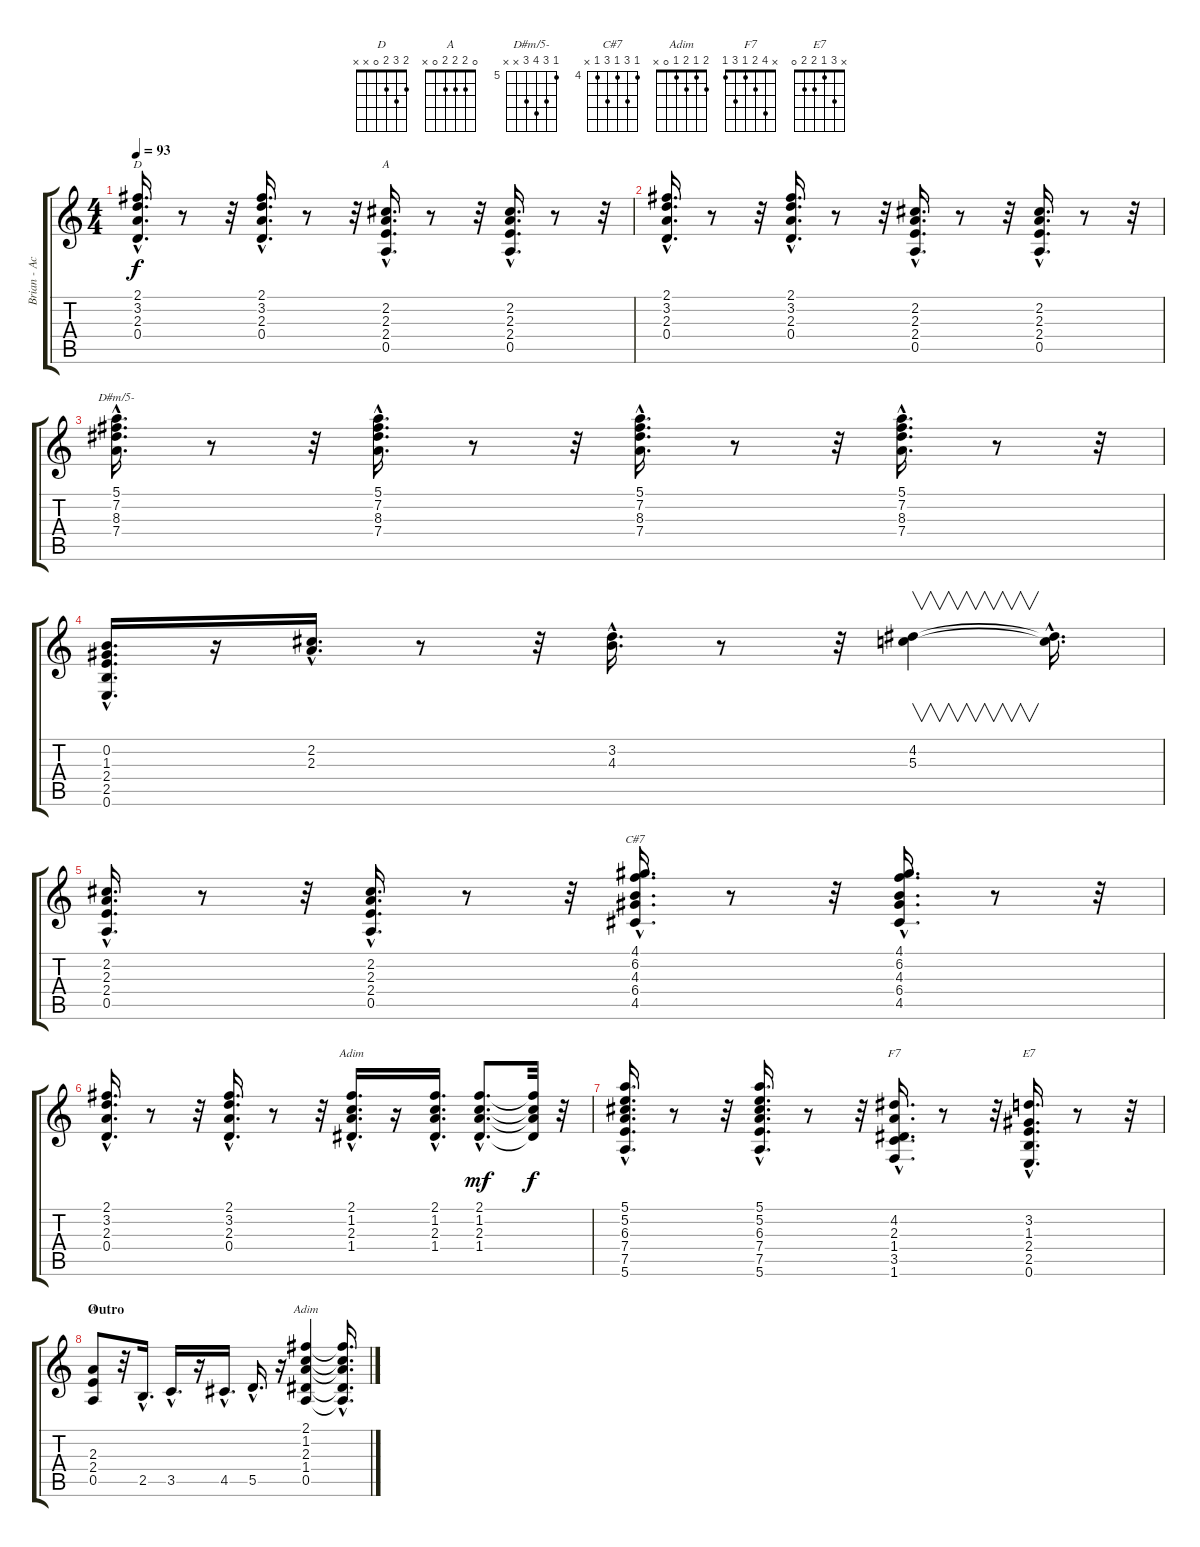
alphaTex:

\track ("Brian - Acoustic" "Brian - Ac") {instrument acousticguitarsteel}
\staff {score tabs}
\tuning (E4 B3 G3 D3 A2 E2) {hide}
\chord ("D" 2 3 2 0 x x)
\chord ("A" x 2 2 2 0 x)
\chord ("D#m/5-" 5 7 8 7 x x) {firstfret 5}
\chord ("C#7" 4 6 4 6 4 x) {firstfret 4}
\chord ("Adim" 2 1 2 1 x x)
\chord ("F7" x 4 2 1 3 1)
\chord ("E7" x 3 1 2 2 0)
\chord ("A" 0 2 2 2 0 x)
\chord ("Adim" 2 1 2 1 0 x)
\ts (4 4)
\tempo 93
\clef g2
\ks c
(2.1{hac} 3.2{hac} 2.3{hac} 0.4{hac}).16{d ch "D" dy f} r.8 r.32 (2.1{hac} 3.2{hac} 2.3{hac} 0.4{hac}).16{d} r.8 r.32 (2.2{hac} 2.3{hac} 2.4{hac} 0.5{hac}).16{d ch "A"} r.8 r.32 (2.2{hac} 2.3{hac} 2.4{hac} 0.5{hac}).16{d} r.8 r.32 |
(2.1{hac} 3.2{hac} 2.3{hac} 0.4{hac}).16{d} r.8 r.32 (2.1{hac} 3.2{hac} 2.3{hac} 0.4{hac}).16{d} r.8 r.32 (2.2{hac} 2.3{hac} 2.4{hac} 0.5{hac}).16{d} r.8 r.32 (2.2{hac} 2.3{hac} 2.4{hac} 0.5{hac}).16{d} r.8 r.32 |
(5.1{hac} 7.2{hac} 8.3{hac} 7.4{hac}).16{d ch "D#m/5-"} r.8 r.32 (5.1{hac} 7.2{hac} 8.3{hac} 7.4{hac}).16{d} r.8 r.32 (5.1{hac} 7.2{hac} 8.3{hac} 7.4{hac}).16{d} r.8 r.32 (5.1{hac} 7.2{hac} 8.3{hac} 7.4{hac}).16{d} r.8 r.32 |
(0.2{hac} 1.3{hac} 2.4{hac} 2.5{hac} 0.6{hac}).16{d} r.16 (2.2{hac} 2.3{hac}).16{d} r.8 r.32 (3.2{hac} 4.3{hac}).16{d} r.8 r.32 (4.2 5.3).4{v} (4.2{hac t} 5.3{hac t}).16{d} |
(2.2{hac} 2.3{hac} 2.4{hac} 0.5{hac}).16{d} r.8 r.32 (2.2{hac} 2.3{hac} 2.4{hac} 0.5{hac}).16{d} r.8 r.32 (4.1{hac} 6.2{hac} 4.3{hac} 6.4{hac} 4.5{hac}).16{d ch "C#7"} r.8 r.32 (4.1{hac} 6.2{hac} 4.3{hac} 6.4{hac} 4.5{hac}).16{d} r.8 r.32 |
(2.1{hac} 3.2{hac} 2.3{hac} 0.4{hac}).16{d} r.8 r.32 (2.1{hac} 3.2{hac} 2.3{hac} 0.4{hac}).16{d} r.8 r.32 (2.1{hac} 1.2{hac} 2.3{hac} 1.4{hac}).16{d ch "Adim"} r.16 (2.1{hac} 1.2{hac} 2.3{hac} 1.4{hac}).16{d} (2.1{hac} 1.2{hac} 2.3{hac} 1.4{hac}).8{d dy mf} (2.1{t} 1.2{t} 2.3{t} 1.4{t}).32{dy f} r.32 |
(5.1{hac} 5.2{hac} 6.3{hac} 7.4{hac} 7.5{hac} 5.6{hac}).16{d} r.8 r.32 (5.1{hac} 5.2{hac} 6.3{hac} 7.4{hac} 7.5{hac} 5.6{hac}).16{d} r.8 r.32 (4.2{hac} 2.3{hac} 1.4{hac} 3.5{hac} 1.6{hac}).16{d ch "F7"} r.8 r.32 (3.2{hac} 1.3{hac} 2.4{hac} 2.5{hac} 0.6{hac}).16{d ch "E7"} r.8 r.32 |
\section ("" "Outro")
(2.3 2.4 0.5).8{ch "A"} r.32 2.5{hac}.16{d} 3.5{hac}.16{d} r.16 4.5{hac}.16{d} 5.5{hac}.16{d} r.16 (2.1 1.2 2.3 1.4 0.5).4{ch "Adim"} (2.1{hac t} 1.2{hac t} 2.3{hac t} 1.4{hac t} 0.5{hac t}).16{d}
